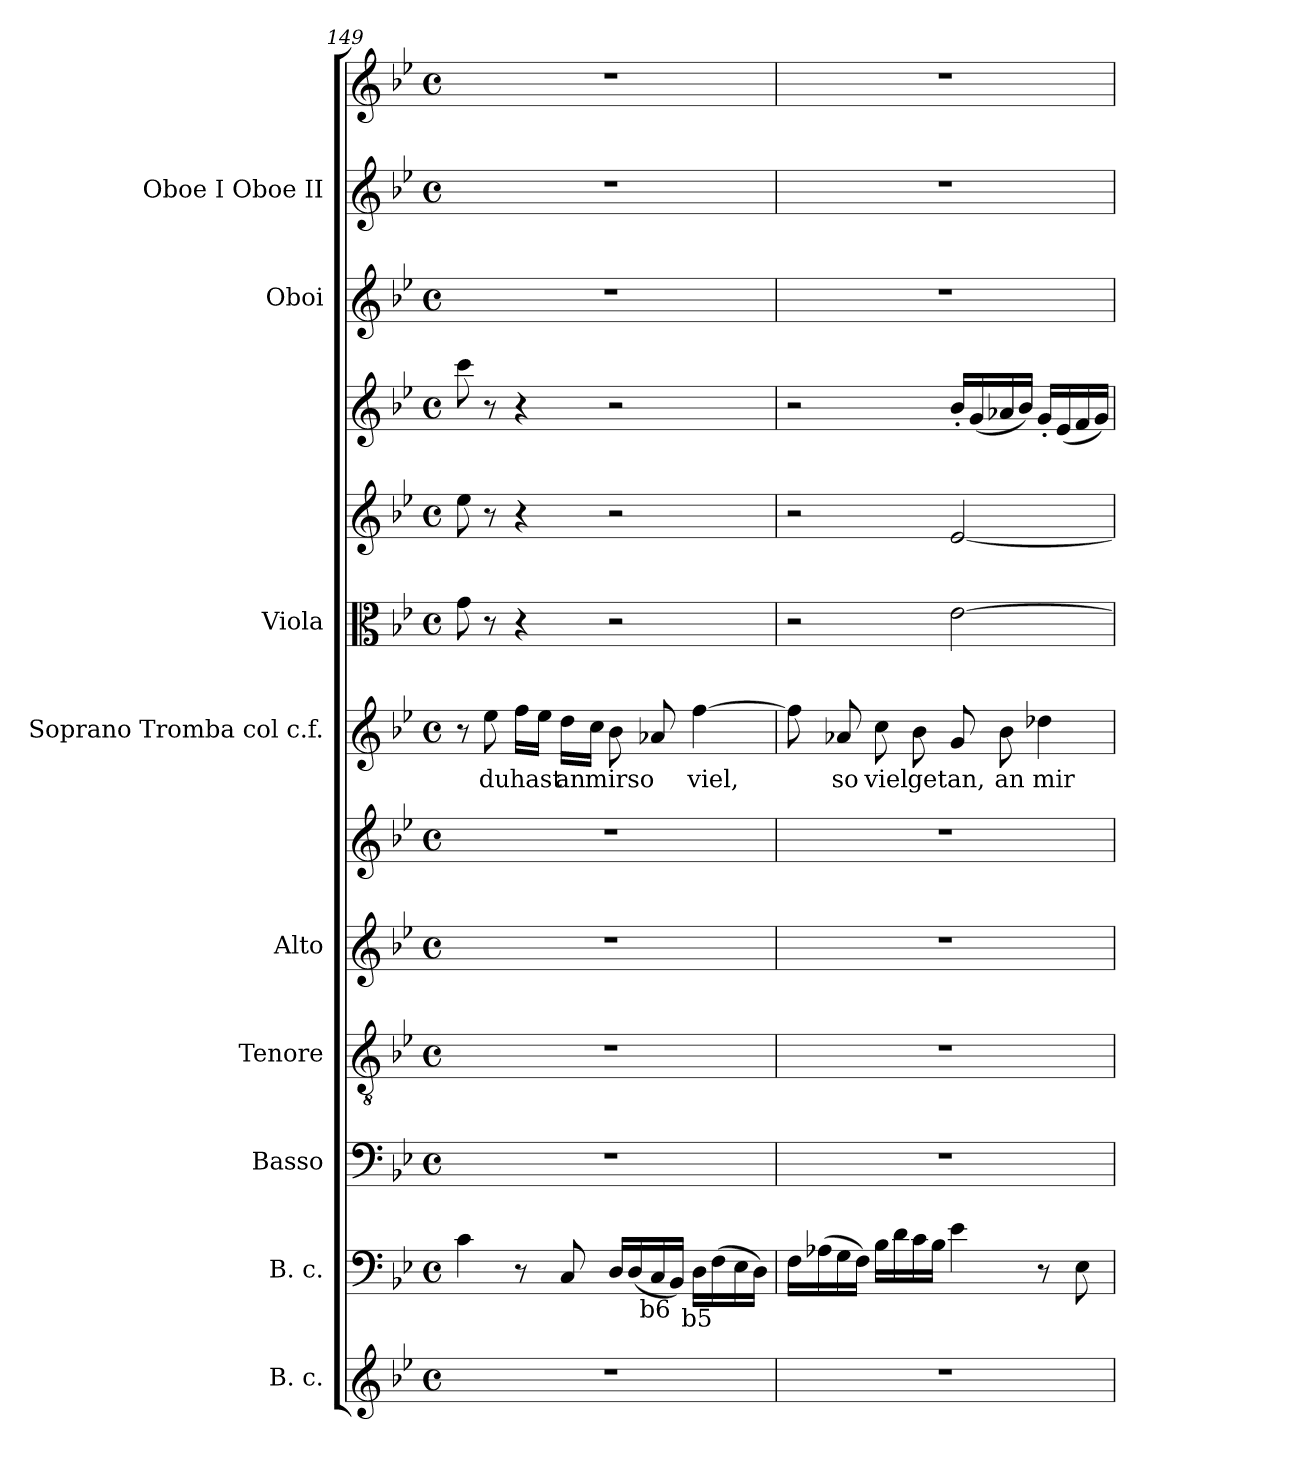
**kern	**kern	**kern	**kern	**kern	**kern	**kern	**text	**kern	**kern	**kern	**kern	**kern	**kern
*part12	*part11	*part10	*part9	*part8	*part7	*part6	*part6	*part5	*part4	*part3	*part2	*part1	*part1
*staff13	*staff12	*staff11	*staff10	*staff9	*staff8	*staff7	*staff7	*staff6	*staff5	*staff4	*staff3	*staff2	*staff1
*I"B. c.	*I"B. c.	*I"Basso	*I"Tenore	*I"Alto	*	*I"Soprano Tromba col c.f.	*	*I"Viola	*	*	*I"Oboi	*I"Oboe I Oboe II	*
*	*I'B. c.	*I'Basso	*I'Tenore	*I'Alto	*	*I'Soprano	*	*I'Viola	*	*	*	*I'Ob	*
*clefG2	*clefF4	*clefF4	*clefGv2	*clefG2	*clefG2	*clefG2	*	*clefC3	*clefG2	*clefG2	*clefG2	*clefG2	*clefG2
*k[b-e-]	*k[b-e-]	*k[b-e-]	*k[b-e-]	*k[b-e-]	*k[b-e-]	*k[b-e-]	*	*k[b-e-]	*k[b-e-]	*k[b-e-]	*k[b-e-]	*k[b-e-]	*k[b-e-]
*B-:	*B-:	*B-:	*B-:	*B-:	*B-:	*B-:	*	*B-:	*B-:	*B-:	*B-:	*B-:	*B-:
*M4/4	*M4/4	*M4/4	*M4/4	*M4/4	*M4/4	*M4/4	*	*M4/4	*M4/4	*M4/4	*M4/4	*M4/4	*M4/4
*met(c)	*met(c)	*met(c)	*met(c)	*met(c)	*met(c)	*met(c)	*	*met(c)	*met(c)	*met(c)	*met(c)	*met(c)	*met(c)
=149	=149	=149	=149	=149	=149	=149	=149	=149	=149	=149	=149	=149	=149
*	*^	*	*	*	*	*	*	*	*	*	*	*	*
*	*	*^	*	*	*	*	*	*	*	*	*	*	*	*
1r	4c\	2ryy	2ryy	1r	1r	1r	1r	8r	.	8g\	8ee-\	8ccc\	1r	1r	1r
!	!	!	!	!	!	!	!	!	!LO:LY:b	!	!	!	!	!	!
.	.	.	.	.	.	.	.	8ee-\	du	8r	8r	8r	.	.	.
!	!	!	!	!	!	!	!	!	!LO:LY:b	!	!	!	!	!	!
.	8r	.	.	.	.	.	.	16ff\LL	hast	4r	4r	4r	.	.	.
.	.	.	.	.	.	.	.	16ee-\JJ	.	.	.	.	.	.	.
!	!	!	!	!	!	!	!	!	!LO:LY:b	!	!	!	!	!	!
.	8C/	.	.	.	.	.	.	16dd\LL	an	.	.	.	.	.	.
!	!	!	!	!	!	!	!	!	!LO:LY:b	!	!	!	!	!	!
.	.	.	.	.	.	.	.	16cc\JJ	mirso	.	.	.	.	.	.
.	16D</LL	16.ryy	8..ryy	.	.	.	.	8b-\	.	2r	2r	2r	.	.	.
.	(<16D/	.	.	.	.	.	.	.	.	.	.	.	.	.	.
!	!	!LO:TX:b:t=b6	!	!	!	!	!	!	!	!	!	!	!	!	!
.	.	4ryy	.	.	.	.	.	.	.	.	.	.	.	.	.
.	16C/	.	.	.	.	.	.	8a-X/	.	.	.	.	.	.	.
.	16BB-/JJ)	.	.	.	.	.	.	.	.	.	.	.	.	.	.
!	!	!	!LO:TX:b:t=b5	!	!	!	!	!	!	!	!	!	!	!	!
.	.	.	4ryy	.	.	.	.	.	.	.	.	.	.	.	.
!	!	!	!	!	!	!	!	!	!LO:LY:b	!	!	!	!	!	!
.	16D>\LL	.	.	.	.	.	.	[<4ff\	viel,	.	.	.	.	.	.
.	(>16F\	.	.	.	.	.	.	.	.	.	.	.	.	.	.
.	.	8ryy	.	.	.	.	.	.	.	.	.	.	.	.	.
.	16E-\	.	.	.	.	.	.	.	.	.	.	.	.	.	.
.	16D\JJ)	.	.	.	.	.	.	.	.	.	.	.	.	.	.
.	.	32ryy	32ryy	.	.	.	.	.	.	.	.	.	.	.	.
*	*v	*v	*v	*	*	*	*	*	*	*	*	*	*	*	*
!!LO:LB:g=z
=150	=150	=150	=150	=150	=150	=150	=150	=150	=150	=150	=150	=150	=150
1r	16F>\LL	1r	1r	1r	1r	8ff\]	.	2r	2r	2r	1r	1r	1r
.	(>16A-X\	.	.	.	.	.	.	.	.	.	.	.	.
!	!	!	!	!	!	!	!LO:LY:b	!	!	!	!	!	!
.	16G\	.	.	.	.	8a-X/	so	.	.	.	.	.	.
.	16F\JJ)	.	.	.	.	.	.	.	.	.	.	.	.
!	!	!	!	!	!	!	!LO:LY:b	!	!	!	!	!	!
.	16B-\LL	.	.	.	.	8cc\	viel	.	.	.	.	.	.
.	16d\	.	.	.	.	.	.	.	.	.	.	.	.
!	!	!	!	!	!	!	!LO:LY:b	!	!	!	!	!	!
.	16c\	.	.	.	.	8b-\	getan,	.	.	.	.	.	.
.	16B-\JJ	.	.	.	.	.	.	.	.	.	.	.	.
.	4e-\	.	.	.	.	8g/	.	[>2e-\	[<2e-/	16b-'</LL	.	.	.
.	.	.	.	.	.	.	.	.	.	(<16g/	.	.	.
!	!	!	!	!	!	!	!LO:LY:b	!	!	!	!	!	!
.	.	.	.	.	.	8b-\	an	.	.	16a-X/	.	.	.
.	.	.	.	.	.	.	.	.	.	16b-/JJ)	.	.	.
!	!	!	!	!	!	!	!LO:LY:b	!	!	!	!	!	!
.	8r	.	.	.	.	4dd-X\	mir	.	.	16g'</LL	.	.	.
.	.	.	.	.	.	.	.	.	.	(<16e-/	.	.	.
.	8E-\	.	.	.	.	.	.	.	.	16f/	.	.	.
.	.	.	.	.	.	.	.	.	.	16g/JJ)	.	.	.
=	=	=	=	=	=	=	=	=	=	=	=	=	=
*-	*-	*-	*-	*-	*-	*-	*-	*-	*-	*-	*-	*-	*-
